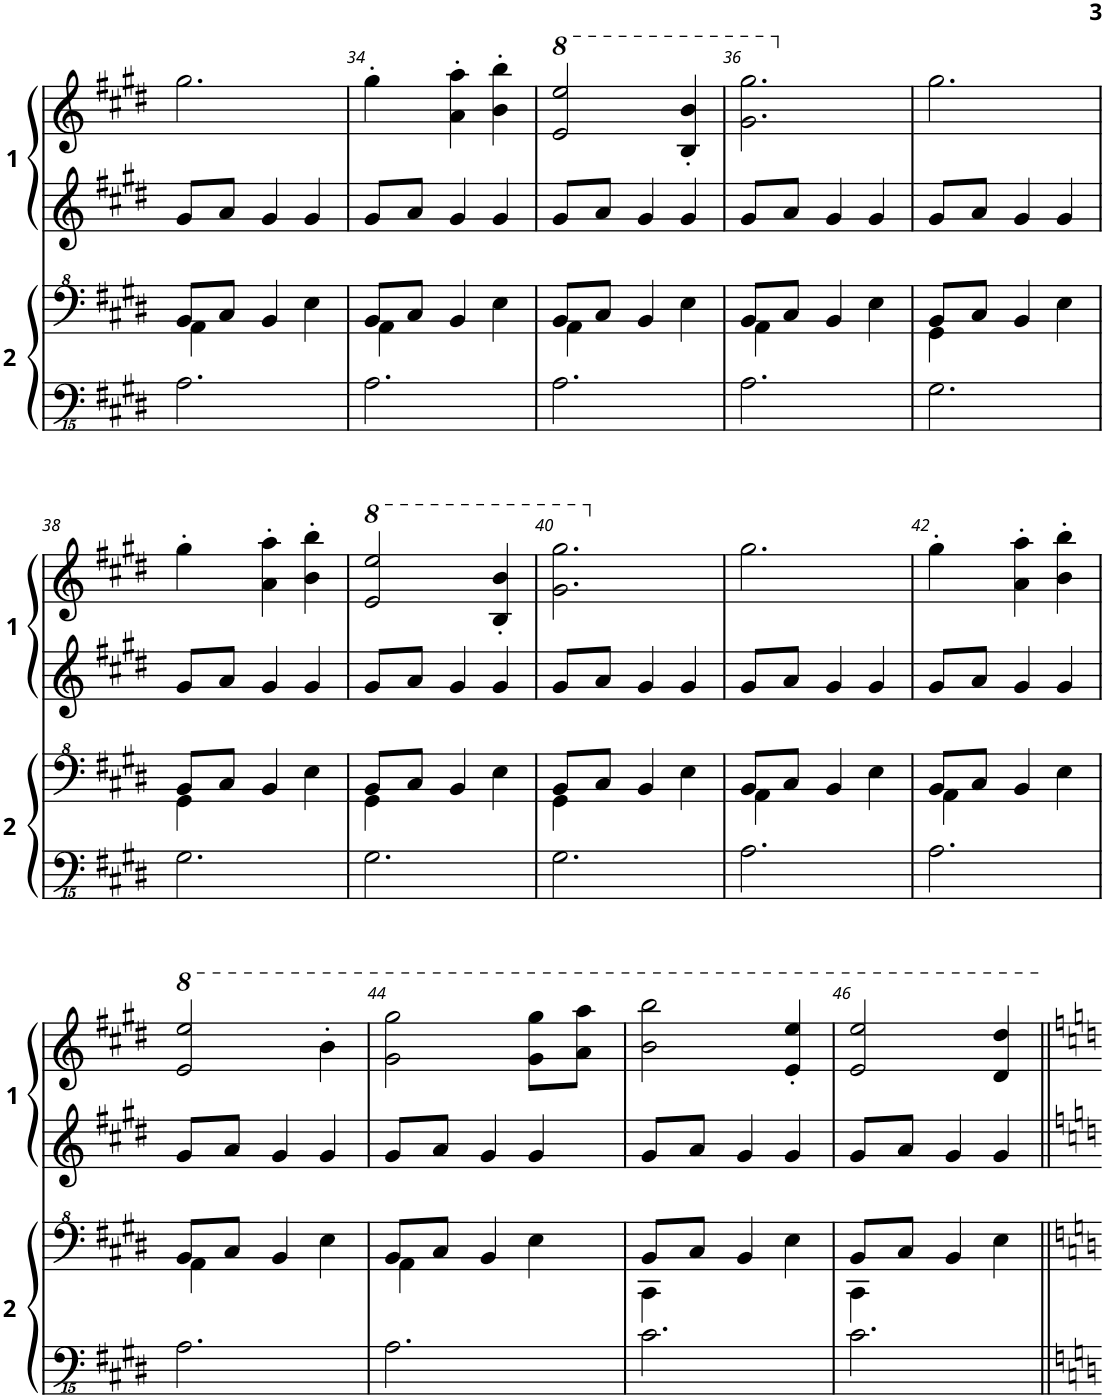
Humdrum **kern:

**kern	**kern	**kern	**kern
*part2	*part2	*part1	*part1
*staff4	*staff3	*staff2	*staff1
*I"Player 2	*	*I"Player 1	*
!!LO:PB:g=z
*clefFvv4	*clefF^4	*clefG2	*clefG2
*k[f#c#g#d#]	*k[f#c#g#d#]	*k[f#c#g#d#]	*k[f#c#g#d#]
*M3/4	*M3/4	*M3/4	*M3/4
=33	=33	=33	=33
*	*^	*	*
2.AAA\	8B/L	4A\	8g#/L	2.gg#\
.	8c#/J	.	8a/J	.
.	4B/	2ryy	4g#/	.
.	4e\	.	4g#/	.
=34	=34	=34	=34	=34
2.AAA\	8B/L	4A\	8g#/L	4gg#'\
.	8c#/J	.	8a/J	.
.	4B/	2ryy	4g#/	4a\' 4aa\'
.	4e\	.	4g#/	4b\' 4bb\'
=35	=35	=35	=35	=35
*	*	*	*	*8va
2.AAA\	8B/L	4A\	8g#/L	2ee/ 2eee/
.	8c#/J	.	8a/J	.
.	4B/	2ryy	4g#/	.
.	4e\	.	4g#/	4b/' 4bb/'
=36	=36	=36	=36	=36
2.AAA\	8B/L	4A\	8g#/L	2.gg#\ 2.ggg#\
.	8c#/J	.	8a/J	.
.	4B/	2ryy	4g#/	.
.	4e\	.	4g#/	.
=37	=37	=37	=37	=37
*	*	*	*	*X8va
2.GGG#\	8B/L	4G#\	8g#/L	2.gg#\
.	8c#/J	.	8a/J	.
.	4B/	2ryy	4g#/	.
.	4e\	.	4g#/	.
!!LO:LB:g=z
=38	=38	=38	=38	=38
2.GGG#\	8B/L	4G#\	8g#/L	4gg#'\
.	8c#/J	.	8a/J	.
.	4B/	2ryy	4g#/	4a\' 4aa\'
.	4e\	.	4g#/	4b\' 4bb\'
=39	=39	=39	=39	=39
*	*	*	*	*8va
2.GGG#\	8B/L	4G#\	8g#/L	2ee/ 2eee/
.	8c#/J	.	8a/J	.
.	4B/	2ryy	4g#/	.
.	4e\	.	4g#/	4b/' 4bb/'
=40	=40	=40	=40	=40
2.GGG#\	8B/L	4G#\	8g#/L	2.gg#\ 2.ggg#\
.	8c#/J	.	8a/J	.
.	4B/	2ryy	4g#/	.
.	4e\	.	4g#/	.
=41	=41	=41	=41	=41
*	*	*	*	*X8va
2.AAA\	8B/L	4A\	8g#/L	2.gg#\
.	8c#/J	.	8a/J	.
.	4B/	2ryy	4g#/	.
.	4e\	.	4g#/	.
=42	=42	=42	=42	=42
2.AAA\	8B/L	4A\	8g#/L	4gg#'\
.	8c#/J	.	8a/J	.
.	4B/	2ryy	4g#/	4a\' 4aa\'
.	4e\	.	4g#/	4b\' 4bb\'
!!LO:LB:g=z
=43	=43	=43	=43	=43
2.AAA\	8B/L	4A\	8g#/L	2ee/ 2eee/
.	8c#/J	.	8a/J	.
.	4B/	2ryy	4g#/	.
.	4e\	.	4g#/	4bb'\
=44	=44	=44	=44	=44
2.AAA\	8B/L	4A\	8g#/L	2gg#\ 2ggg#\
.	8c#/J	.	8a/J	.
.	4B/	2ryy	4g#/	.
.	4e\	.	4g#/	8gg#\ 8ggg#\L
.	.	.	.	8aa\ 8aaa\J
=45	=45	=45	=45	=45
2.CC#\	8B/L	4C#\	8g#/L	2bb\ 2bbb\
.	8c#/J	.	8a/J	.
.	4B/	2ryy	4g#/	.
.	4e\	.	4g#/	4ee/' 4eee/'
=46	=46	=46	=46	=46
2.CC#\	8B/L	4C#\	8g#/L	2ee/ 2eee/
.	8c#/J	.	8a/J	.
.	4B/	2ryy	4g#/	.
.	4e\	.	4g#/	4dd#/ 4ddd#/
*	*v	*v	*	*
=||	=||	=||	=||
*-	*-	*-	*-
